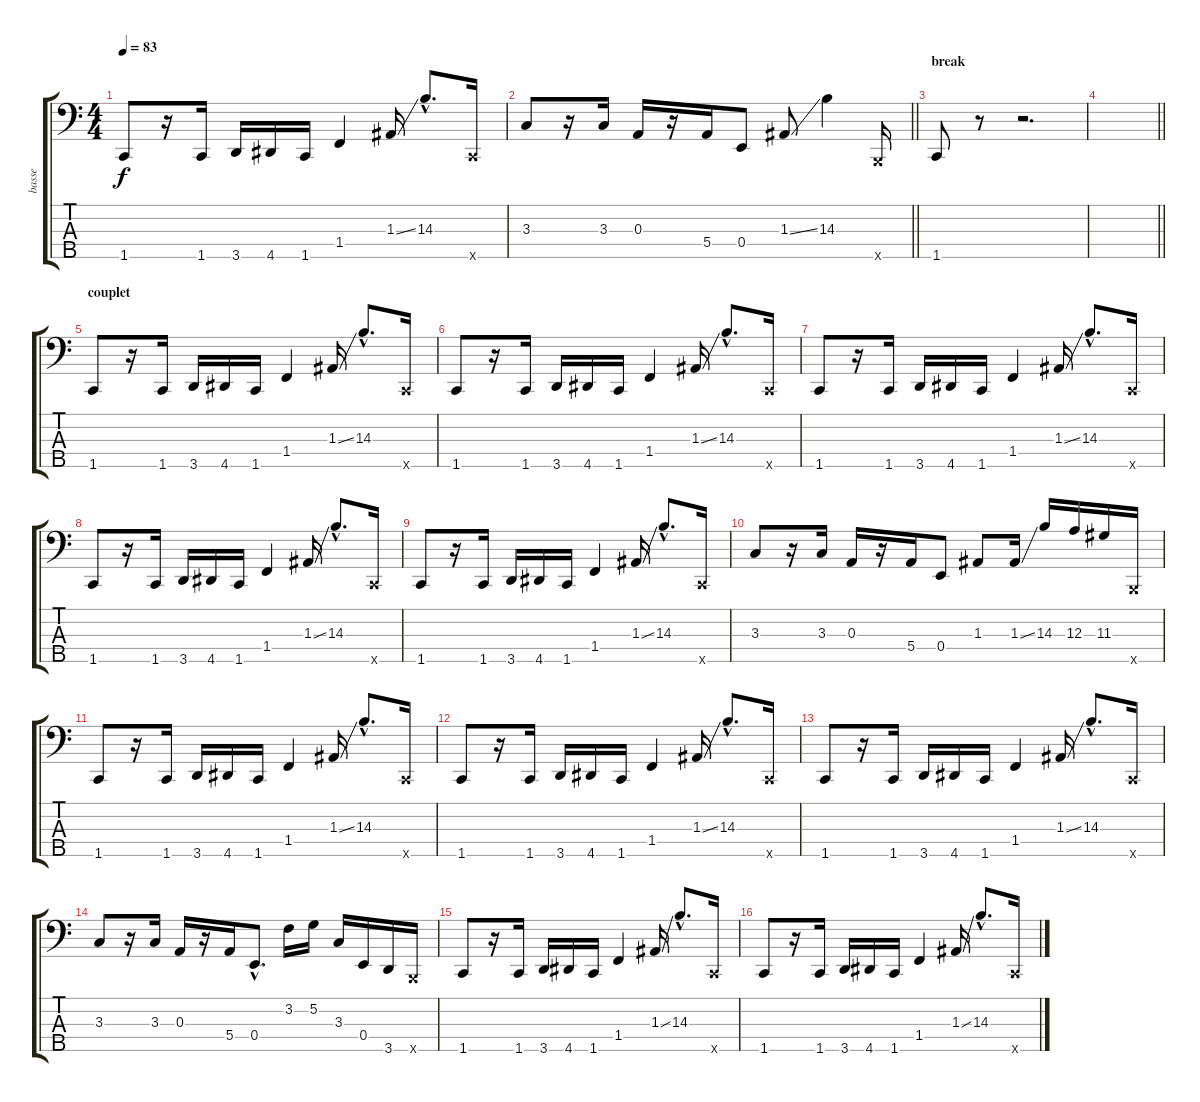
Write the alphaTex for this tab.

\track ("basse" "basse") {instrument electricbassfinger}
\staff {score tabs}
\tuning (G2 D2 A1 E1 B0) {hide}
\ts (4 4)
\tempo 83
\clef f4
\ks c
1.5.8{dy f} r.16 1.5.16 3.5.16 4.5.16 1.5.16 1.4.4 1.3{ss}.16 14.3{hac}.8{d} 1.5{x}.16 |
\barLineRight lightlight
3.3.8 r.16 3.3.16 0.3.16 r.16 5.4.16 0.4.8 1.3{ss}.8 14.3.4 0.5{x}.16 |
\section ("" "break")
1.5.8 r.8 r.2{d} |
\barLineRight lightlight
|
\section ("" "couplet")
1.5.8 r.16 1.5.16 3.5.16 4.5.16 1.5.16 1.4.4 1.3{ss}.16 14.3{hac}.8{d} 1.5{x}.16 |
1.5.8 r.16 1.5.16 3.5.16 4.5.16 1.5.16 1.4.4 1.3{ss}.16 14.3{hac}.8{d} 1.5{x}.16 |
1.5.8 r.16 1.5.16 3.5.16 4.5.16 1.5.16 1.4.4 1.3{ss}.16 14.3{hac}.8{d} 1.5{x}.16 |
1.5.8 r.16 1.5.16 3.5.16 4.5.16 1.5.16 1.4.4 1.3{ss}.16 14.3{hac}.8{d} 1.5{x}.16 |
1.5.8 r.16 1.5.16 3.5.16 4.5.16 1.5.16 1.4.4 1.3{ss}.16 14.3{hac}.8{d} 1.5{x}.16 |
3.3.8 r.16 3.3.16 0.3.16 r.16 5.4.16 0.4.8 1.3.8 1.3{ss}.16 14.3.16 12.3.16 11.3.16 0.5{x}.16 |
1.5.8 r.16 1.5.16 3.5.16 4.5.16 1.5.16 1.4.4 1.3{ss}.16 14.3{hac}.8{d} 1.5{x}.16 |
1.5.8 r.16 1.5.16 3.5.16 4.5.16 1.5.16 1.4.4 1.3{ss}.16 14.3{hac}.8{d} 1.5{x}.16 |
1.5.8 r.16 1.5.16 3.5.16 4.5.16 1.5.16 1.4.4 1.3{ss}.16 14.3{hac}.8{d} 1.5{x}.16 |
3.3.8 r.16 3.3.16 0.3.16 r.16 5.4.16 0.4{hac}.8{d} 3.2.16 5.2.16 3.3.16 0.4.16 3.5.16 0.5{x}.16 |
1.5.8 r.16 1.5.16 3.5.16 4.5.16 1.5.16 1.4.4 1.3{ss}.16 14.3{hac}.8{d} 1.5{x}.16 |
1.5.8 r.16 1.5.16 3.5.16 4.5.16 1.5.16 1.4.4 1.3{ss}.16 14.3{hac}.8{d} 1.5{x}.16
